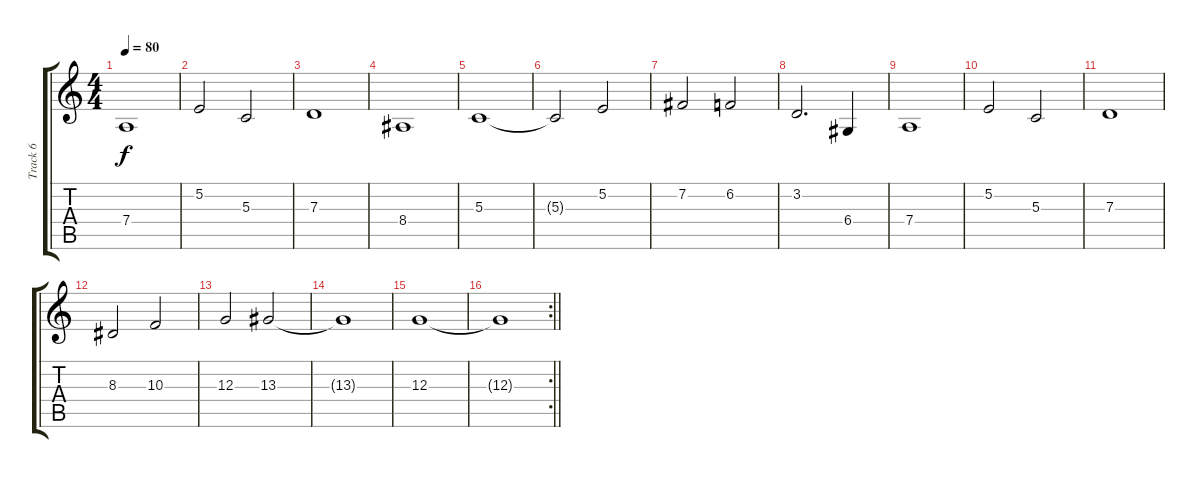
\track ("Track 6" "Track 6") {instrument flute}
\staff {score tabs}
\tuning (E4 B3 G3 D3 A2 E2) {hide}
\ts (4 4)
\section ("" "")
\tempo 80
\clef g2
\ks c
7.4.1{dy f} |
5.2.2 5.3.2 |
7.3.1 |
8.4.1 |
5.3.1 |
5.3{t}.2 5.2.2 |
7.2.2 6.2.2 |
3.2.2{d} 6.4.4 |
7.4.1 |
5.2.2 5.3.2 |
7.3.1 |
8.3.2 10.3.2 |
12.3.2 13.3.2 |
13.3{t}.1 |
12.3.1 |
\rc 2
\barLineRight lightlight
12.3{t}.1
